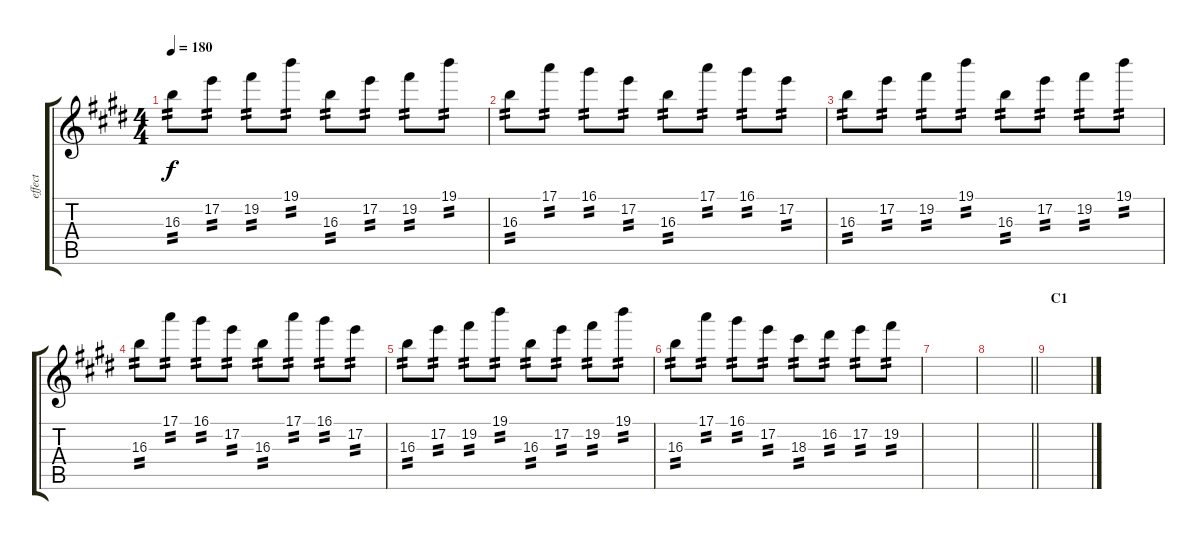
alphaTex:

\track ("effect" "effect") {instrument electricguitarjazz}
\staff {score tabs}
\tuning (E4 B3 G3 D3 A2 E2) {hide}
\ts (4 4)
\tempo 180
\clef g2
\ks e
16.3.8{tp 2 dy f} 17.2.8{tp 2} 19.2.8{tp 2} 19.1.8{tp 2} 16.3.8{tp 2} 17.2.8{tp 2} 19.2.8{tp 2} 19.1.8{tp 2} |
16.3.8{tp 2} 17.1.8{tp 2} 16.1.8{tp 2} 17.2.8{tp 2} 16.3.8{tp 2} 17.1.8{tp 2} 16.1.8{tp 2} 17.2.8{tp 2} |
16.3.8{tp 2} 17.2.8{tp 2} 19.2.8{tp 2} 19.1.8{tp 2} 16.3.8{tp 2} 17.2.8{tp 2} 19.2.8{tp 2} 19.1.8{tp 2} |
16.3.8{tp 2} 17.1.8{tp 2} 16.1.8{tp 2} 17.2.8{tp 2} 16.3.8{tp 2} 17.1.8{tp 2} 16.1.8{tp 2} 17.2.8{tp 2} |
16.3.8{tp 2} 17.2.8{tp 2} 19.2.8{tp 2} 19.1.8{tp 2} 16.3.8{tp 2} 17.2.8{tp 2} 19.2.8{tp 2} 19.1.8{tp 2} |
16.3.8{tp 2} 17.1.8{tp 2} 16.1.8{tp 2} 17.2.8{tp 2} 18.3.8{tp 2} 16.2.8{tp 2} 17.2.8{tp 2} 19.2.8{tp 2} |
|
\barLineRight lightlight
|
\section ("" "C1")
